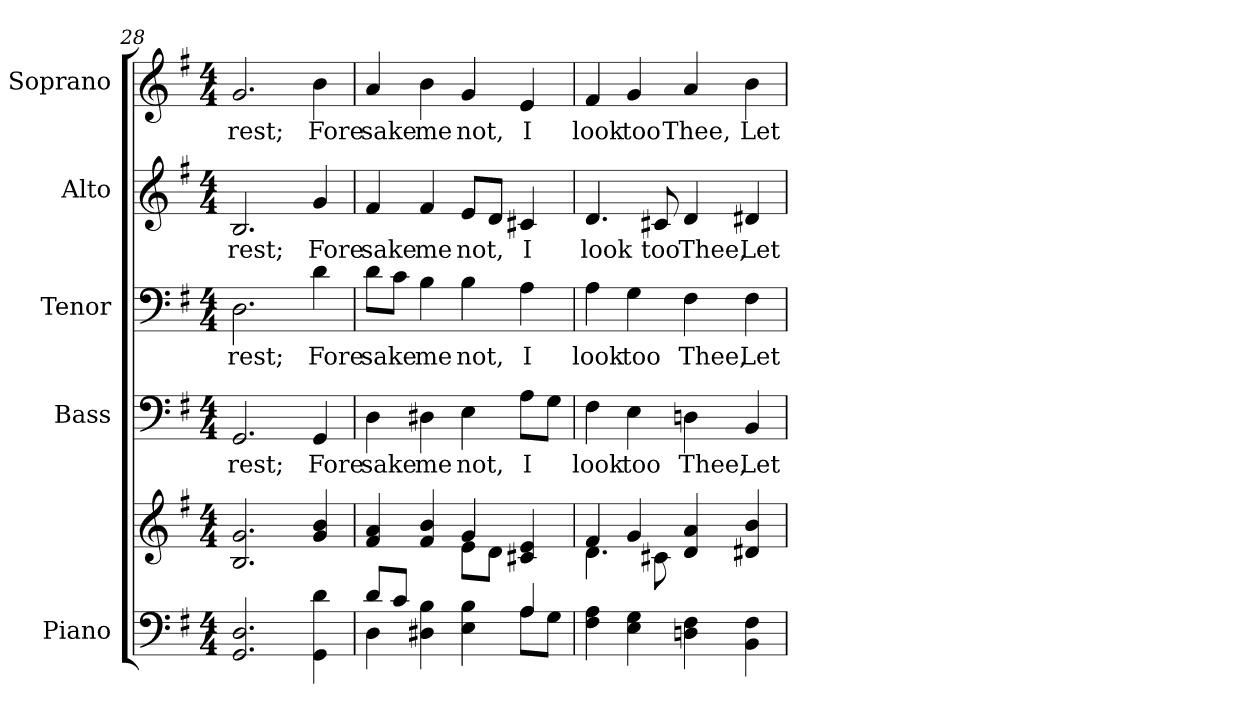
**kern	**kern	**kern	**text	**kern	**text	**kern	**text	**kern	**text
*part5	*part5	*part4	*part4	*part3	*part3	*part2	*part2	*part1	*part1
*staff6	*staff5	*staff4	*staff4	*staff3	*staff3	*staff2	*staff2	*staff1	*staff1
*I"Piano	*	*I"Bass	*	*I"Tenor	*	*I"Alto	*	*I"Soprano	*
*I'Pno.	*	*I'B.	*	*I'T.	*	*I'A.	*	*I'S.	*
*clefF4	*clefG2	*clefF4	*	*clefF4	*	*clefG2	*	*clefG2	*
*k[f#]	*k[f#]	*k[f#]	*	*k[f#]	*	*k[f#]	*	*k[f#]	*
*G:	*G:	*G:	*	*G:	*	*G:	*	*G:	*
*M4/4	*M4/4	*M4/4	*	*M4/4	*	*M4/4	*	*M4/4	*
=28	=28	=28	=28	=28	=28	=28	=28	=28	=28
!	!	!	!LO:LY:b:color=#000000	!	!	!	!	!	!
!	!	!	!	!	!LO:LY:b:color=#000000	!	!	!	!
!	!	!	!	!	!	!	!LO:LY:b:color=#000000	!	!
!	!	!	!	!	!	!	!	!	!LO:LY:b:color=#000000
2.GGi/ 2.Di	2.Bi/ 2.gi	2.GGi/	rest;	2.Di\	rest;	2.Bi/	rest;	2.gi/	rest;
!	!	!	!LO:LY:b:color=#000000	!	!	!	!	!	!
!	!	!	!	!	!LO:LY:b:color=#000000	!	!	!	!
!	!	!	!	!	!	!	!LO:LY:b:color=#000000	!	!
!	!	!	!	!	!	!	!	!	!LO:LY:b:color=#000000
4GGi\ 4di	4gi/ 4bi	4GGi/	Fore	4di\	Fore	4gi/	Fore	4bi\	Fore
=29	=29	=29	=29	=29	=29	=29	=29	=29	=29
*^	*^	*	*	*	*	*	*	*	*
!	!	!	!	!	!LO:LY:b:color=#000000	!	!	!	!	!	!
!	!	!	!	!	!	!	!LO:LY:b:color=#000000	!	!	!	!
!	!	!	!	!	!	!	!	!	!LO:LY:b:color=#000000	!	!
!	!	!	!	!	!	!	!	!	!	!	!LO:LY:b:color=#000000
8di/L	4Di\	4f#i/ 4ai	2ryy	4Di\	sake	8di\L	sake	4f#i/	sake	4ai/	sake
8ci/J	.	.	.	.	.	8ci\J	.	.	.	.	.
!	!	!	!	!	!LO:LY:b:color=#000000	!	!	!	!	!	!
!	!	!	!	!	!	!	!LO:LY:b:color=#000000	!	!	!	!
!	!	!	!	!	!	!	!	!	!LO:LY:b:color=#000000	!	!
!	!	!	!	!	!	!	!	!	!	!	!LO:LY:b:color=#000000
4D#Xi\ 4Bi	4ryy	4f#i/ 4bi	.	4D#Xi\	me	4Bi\	me	4f#i/	me	4bi\	me
!	!	!	!	!	!LO:LY:b:color=#000000	!	!	!	!	!	!
!	!	!	!	!	!	!	!LO:LY:b:color=#000000	!	!	!	!
!	!	!	!	!	!	!	!	!	!LO:LY:b:color=#000000	!	!
!	!	!	!	!	!	!	!	!	!	!	!LO:LY:b:color=#000000
4Ei\ 4Bi	4ryy	4gi/	8ei\L	4Ei\	not,	4Bi\	not,	8ei/L	not,	4gi/	not,
.	.	.	8di\J	.	.	.	.	8di/J	.	.	.
!	!	!	!	!	!LO:LY:b:color=#000000	!	!	!	!	!	!
!	!	!	!	!	!	!	!LO:LY:b:color=#000000	!	!	!	!
!	!	!	!	!	!	!	!	!	!LO:LY:b:color=#000000	!	!
!	!	!	!	!	!	!	!	!	!	!	!LO:LY:b:color=#000000
4Ai/	8Ai\L	4c#Xi/ 4ei	4ryy	8Ai\L	I	4Ai\	I	4c#Xi/	I	4ei/	I
.	8Gi\J	.	.	8Gi\J	.	.	.	.	.	.	.
*v	*v	*	*	*	*	*	*	*	*	*	*
!!LO:PB:g=z
=30	=30	=30	=30	=30	=30	=30	=30	=30	=30	=30
*^	*	*	*	*	*	*	*	*	*	*
!	!	!	!	!	!LO:LY:b:color=#000000	!	!	!	!	!	!
*v	*v	*	*	*	*	*	*	*	*	*	*
*^	*	*	*	*	*	*	*	*	*	*
!	!	!	!	!	!	!	!LO:LY:b:color=#000000	!	!	!	!
*v	*v	*	*	*	*	*	*	*	*	*	*
*^	*	*	*	*	*	*	*	*	*	*
!	!	!	!	!	!	!	!	!	!LO:LY:b:color=#000000	!	!
*v	*v	*	*	*	*	*	*	*	*	*	*
*^	*	*	*	*	*	*	*	*	*	*
!	!	!	!	!	!	!	!	!	!	!	!LO:LY:b:color=#000000
*v	*v	*	*	*	*	*	*	*	*	*	*
4F#i\ 4Ai	4f#i/	4.di\	4F#i\	look	4Ai\	look	4.di/	look	4f#i/	look
!	!	!	!	!LO:LY:b:color=#000000	!	!	!	!	!	!
!	!	!	!	!	!	!LO:LY:b:color=#000000	!	!	!	!
!	!	!	!	!	!	!	!	!	!	!LO:LY:b:color=#000000
4Ei\ 4Gi	4gi/	.	4Ei\	too	4Gi\	too	.	.	4gi/	too
!	!	!	!	!	!	!	!	!LO:LY:b:color=#000000	!	!
.	.	8c#Xi\	.	.	.	.	8c#Xi/	too	.	.
!	!	!	!	!LO:LY:b:color=#000000	!	!	!	!	!	!
!	!	!	!	!	!	!LO:LY:b:color=#000000	!	!	!	!
!	!	!	!	!	!	!	!	!LO:LY:b:color=#000000	!	!
!	!	!	!	!	!	!	!	!	!	!LO:LY:b:color=#000000
4Dni\ 4F#i	4di/ 4ai	2ryy	4Dni\	Thee,	4F#i\	Thee,	4di/	Thee,	4ai/	Thee,
!	!	!	!	!LO:LY:b:color=#000000	!	!	!	!	!	!
!	!	!	!	!	!	!LO:LY:b:color=#000000	!	!	!	!
!	!	!	!	!	!	!	!	!LO:LY:b:color=#000000	!	!
!	!	!	!	!	!	!	!	!	!	!LO:LY:b:color=#000000
4BBi\ 4F#i	4d#Xi/ 4bi	.	4BBi/	Let	4F#i\	Let	4d#Xi/	Let	4bi\	Let
*	*v	*v	*	*	*	*	*	*	*	*
=	=	=	=	=	=	=	=	=	=
*-	*-	*-	*-	*-	*-	*-	*-	*-	*-
